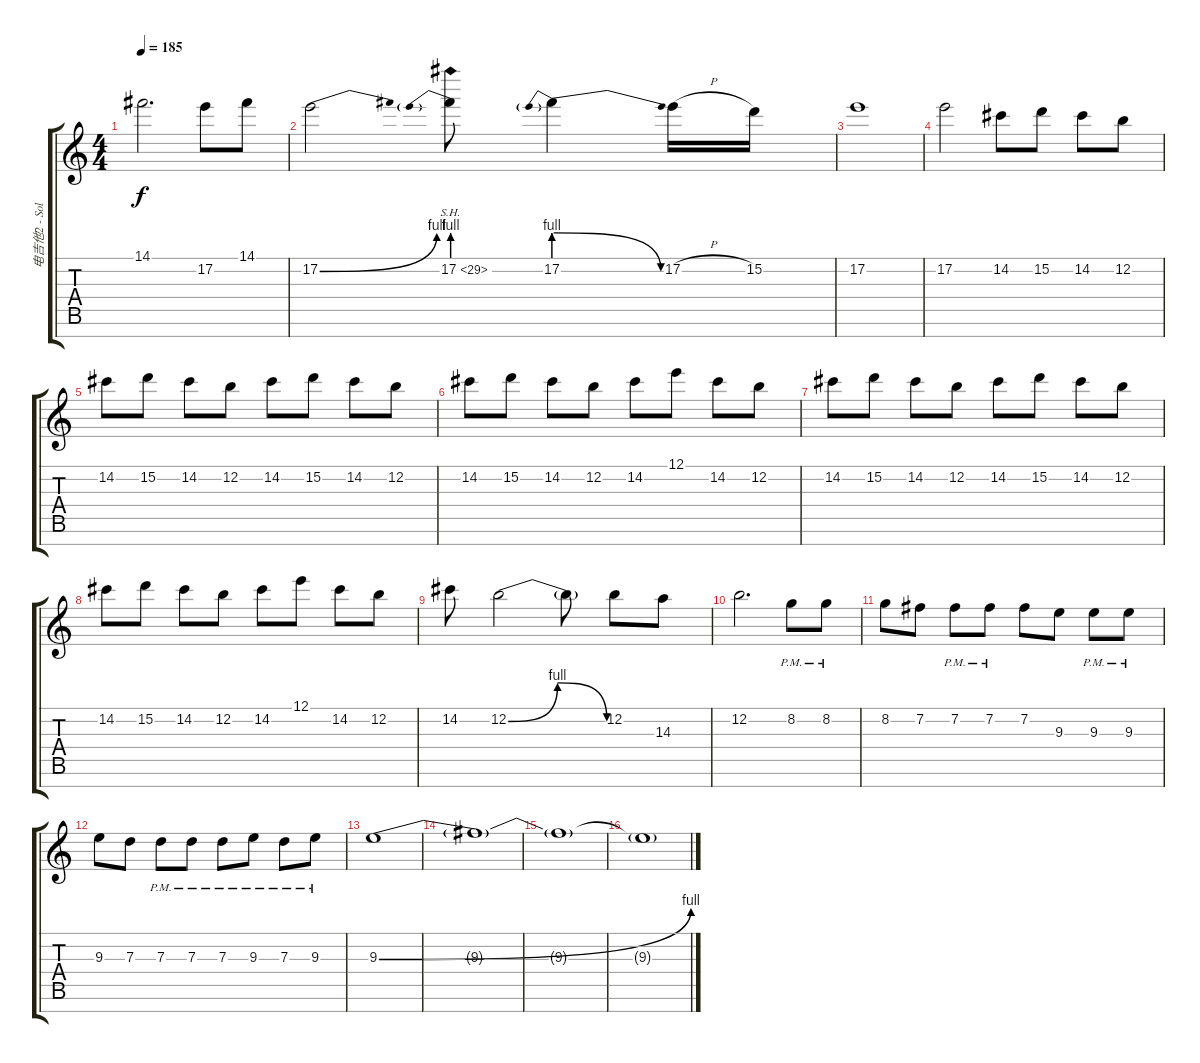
\track ("电吉他2 - Solo" "电吉他2 - Sol") {instrument distortionguitar}
\staff {score tabs}
\tuning (E4 B3 G3 D3 A2 E2 B1) {hide}
\ts (4 4)
\tempo 185
\clef g2
\ks c
14.1.2{d dy f} 17.2.8 14.1.8 |
17.2{be (bend 0 0 60 4)}.2 17.2{be (prebend 0 4 60 4) sh 12}.8 17.2{be (prebendrelease 0 4 60 0)}.4 17.2{h}.16 15.2.16 |
17.2.1 |
17.2.2 14.2.8 15.2.8 14.2.8 12.2.8 |
14.2.8 15.2.8 14.2.8 12.2.8 14.2.8 15.2.8 14.2.8 12.2.8 |
14.2.8 15.2.8 14.2.8 12.2.8 14.2.8 12.1.8 14.2.8 12.2.8 |
14.2.8 15.2.8 14.2.8 12.2.8 14.2.8 15.2.8 14.2.8 12.2.8 |
14.2.8 15.2.8 14.2.8 12.2.8 14.2.8 12.1.8 14.2.8 12.2.8 |
14.2.8 12.2{be (bendrelease 0 0 30 4 50 4 60 0)}.2 12.2{t}.8 12.2.8 14.3.8 |
12.2.2{d} 8.2{pm}.8 8.2{pm}.8 |
8.2.8 7.2.8 7.2{pm}.8 7.2{pm}.8 7.2.8 9.3.8 9.3{pm}.8 9.3{pm}.8 |
9.3.8 7.3.8 7.3{pm}.8 7.3{pm}.8 7.3{pm}.8 9.3{pm}.8 7.3{pm}.8 9.3{pm}.8 |
9.3{be (bend 0 0 60 4)}.1 |
9.3{t}.1 |
9.3{t}.1 |
9.3{t}.1
